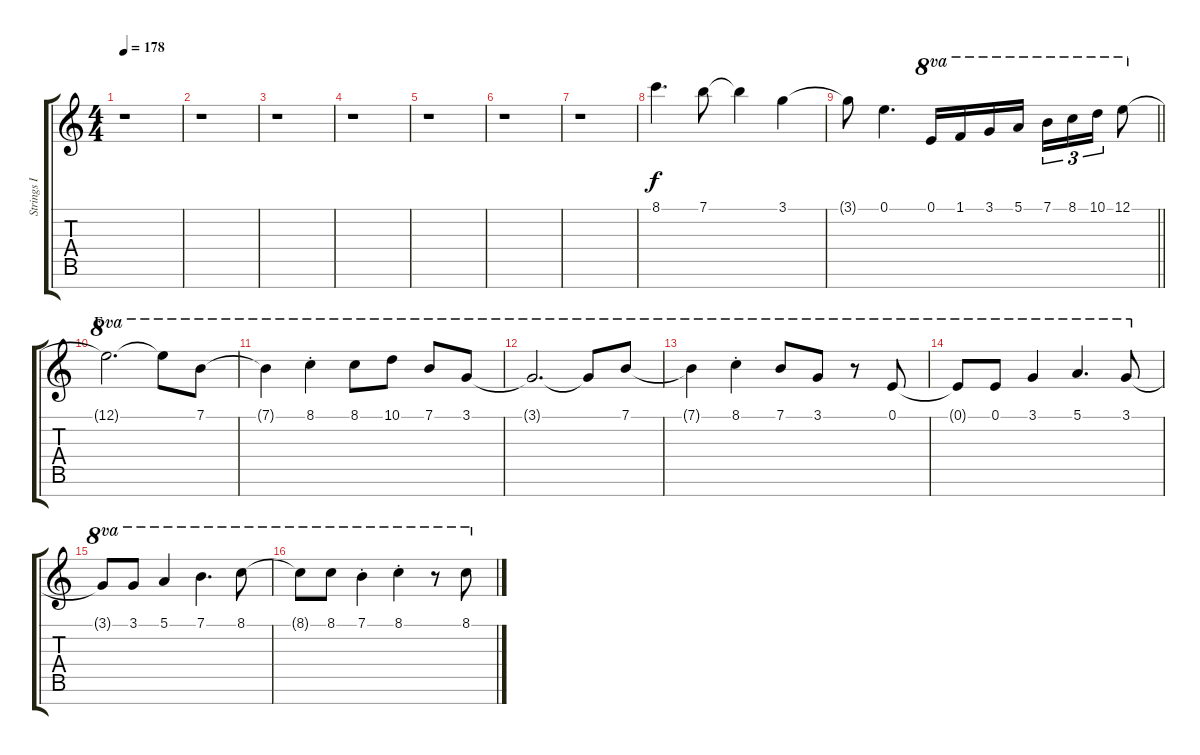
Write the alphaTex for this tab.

\track ("Strings I" "Strings I") {instrument stringensemble1}
\staff {score tabs}
\tuning (E5 B4 G4 D4 A3 E3 B2) {hide}
\ts (4 4)
\tempo 178
\clef g2
\ks c
r.1{dy f} |
r.1 |
r.1 |
r.1 |
r.1 |
r.1 |
r.1 |
8.1.4{d} 7.1.8 7.1{t}.4 3.1.4 |
\barLineRight lightlight
3.1{t}.8 0.1.4{d} 0.1.16{ot 8va} 1.1.16{ot 8va} 3.1.16{ot 8va} 5.1.16{ot 8va} 7.1.16{tu (3 2) ot 8va} 8.1.16{tu (3 2) ot 8va} 10.1.16{tu (3 2) ot 8va} 12.1.8{ot 8va} |
\section ("" "F")
12.1{t}.2{d ot 8va} 12.1{t}.8{ot 8va} 7.1.8{ot 8va} |
7.1{t}.4{ot 8va} 8.1{st}.4{ot 8va} 8.1.8{ot 8va} 10.1.8{ot 8va} 7.1.8{ot 8va} 3.1.8{ot 8va} |
3.1{t}.2{d ot 8va} 3.1{t}.8{ot 8va} 7.1.8{ot 8va} |
7.1{t}.4{ot 8va} 8.1{st}.4{ot 8va} 7.1.8{ot 8va} 3.1.8{ot 8va} r.8{ot 8va} 0.1.8{ot 8va} |
0.1{t}.8{ot 8va} 0.1.8{ot 8va} 3.1.4{ot 8va} 5.1.4{d ot 8va} 3.1.8{ot 8va} |
3.1{t}.8{ot 8va} 3.1.8{ot 8va} 5.1.4{ot 8va} 7.1.4{d ot 8va} 8.1.8{ot 8va} |
8.1{t}.8{ot 8va} 8.1.8{ot 8va} 7.1{st}.4{ot 8va} 8.1{st}.4{ot 8va} r.8{ot 8va} 8.1.8{ot 8va}
